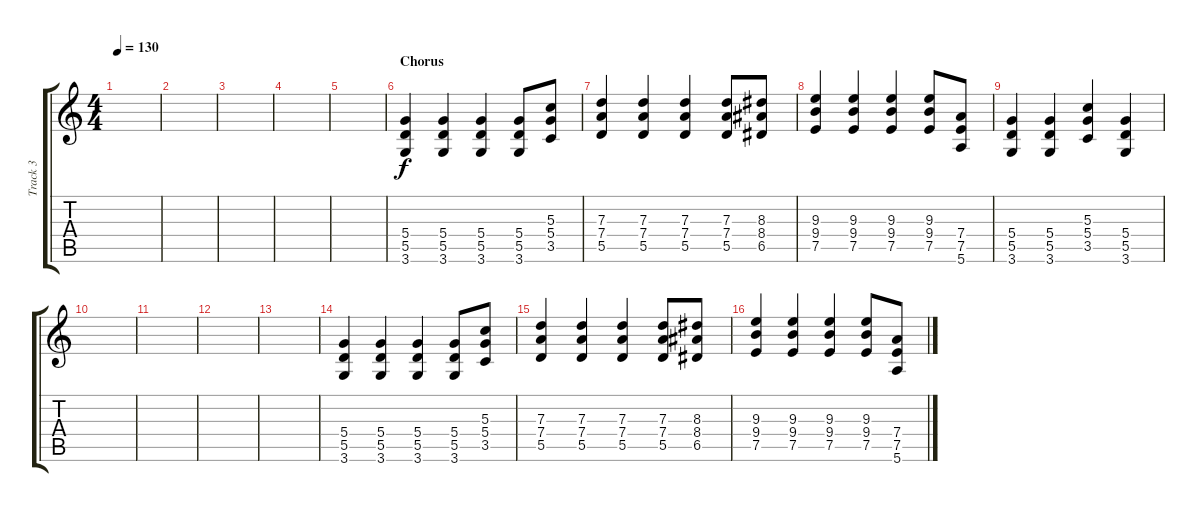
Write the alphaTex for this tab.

\track ("Track 3" "Track 3") {instrument overdrivenguitar}
\staff {score tabs}
\tuning (E4 B3 G3 D3 A2 E2) {hide}
\ts (4 4)
\tempo 130
\clef g2
\ks c
|
|
|
|
|
\section ("" "Chorus")
(5.4 5.5 3.6).4 (5.4 5.5 3.6).4 (5.4 5.5 3.6).4 (5.4 5.5 3.6).8 (5.3 5.4 3.5).8 |
(7.3 7.4 5.5).4 (7.3 7.4 5.5).4 (7.3 7.4 5.5).4 (7.3 7.4 5.5).8 (8.3 8.4 6.5).8 |
(9.3 9.4 7.5).4 (9.3 9.4 7.5).4 (9.3 9.4 7.5).4 (9.3 9.4 7.5).8 (7.4 7.5 5.6).8 |
(5.4 5.5 3.6).4 (5.4 5.5 3.6).4 (5.3 5.4 3.5).4 (5.4 5.5 3.6).4 |
|
|
|
|
(5.4 5.5 3.6).4 (5.4 5.5 3.6).4 (5.4 5.5 3.6).4 (5.4 5.5 3.6).8 (5.3 5.4 3.5).8 |
(7.3 7.4 5.5).4 (7.3 7.4 5.5).4 (7.3 7.4 5.5).4 (7.3 7.4 5.5).8 (8.3 8.4 6.5).8 |
(9.3 9.4 7.5).4 (9.3 9.4 7.5).4 (9.3 9.4 7.5).4 (9.3 9.4 7.5).8 (7.4 7.5 5.6).8
